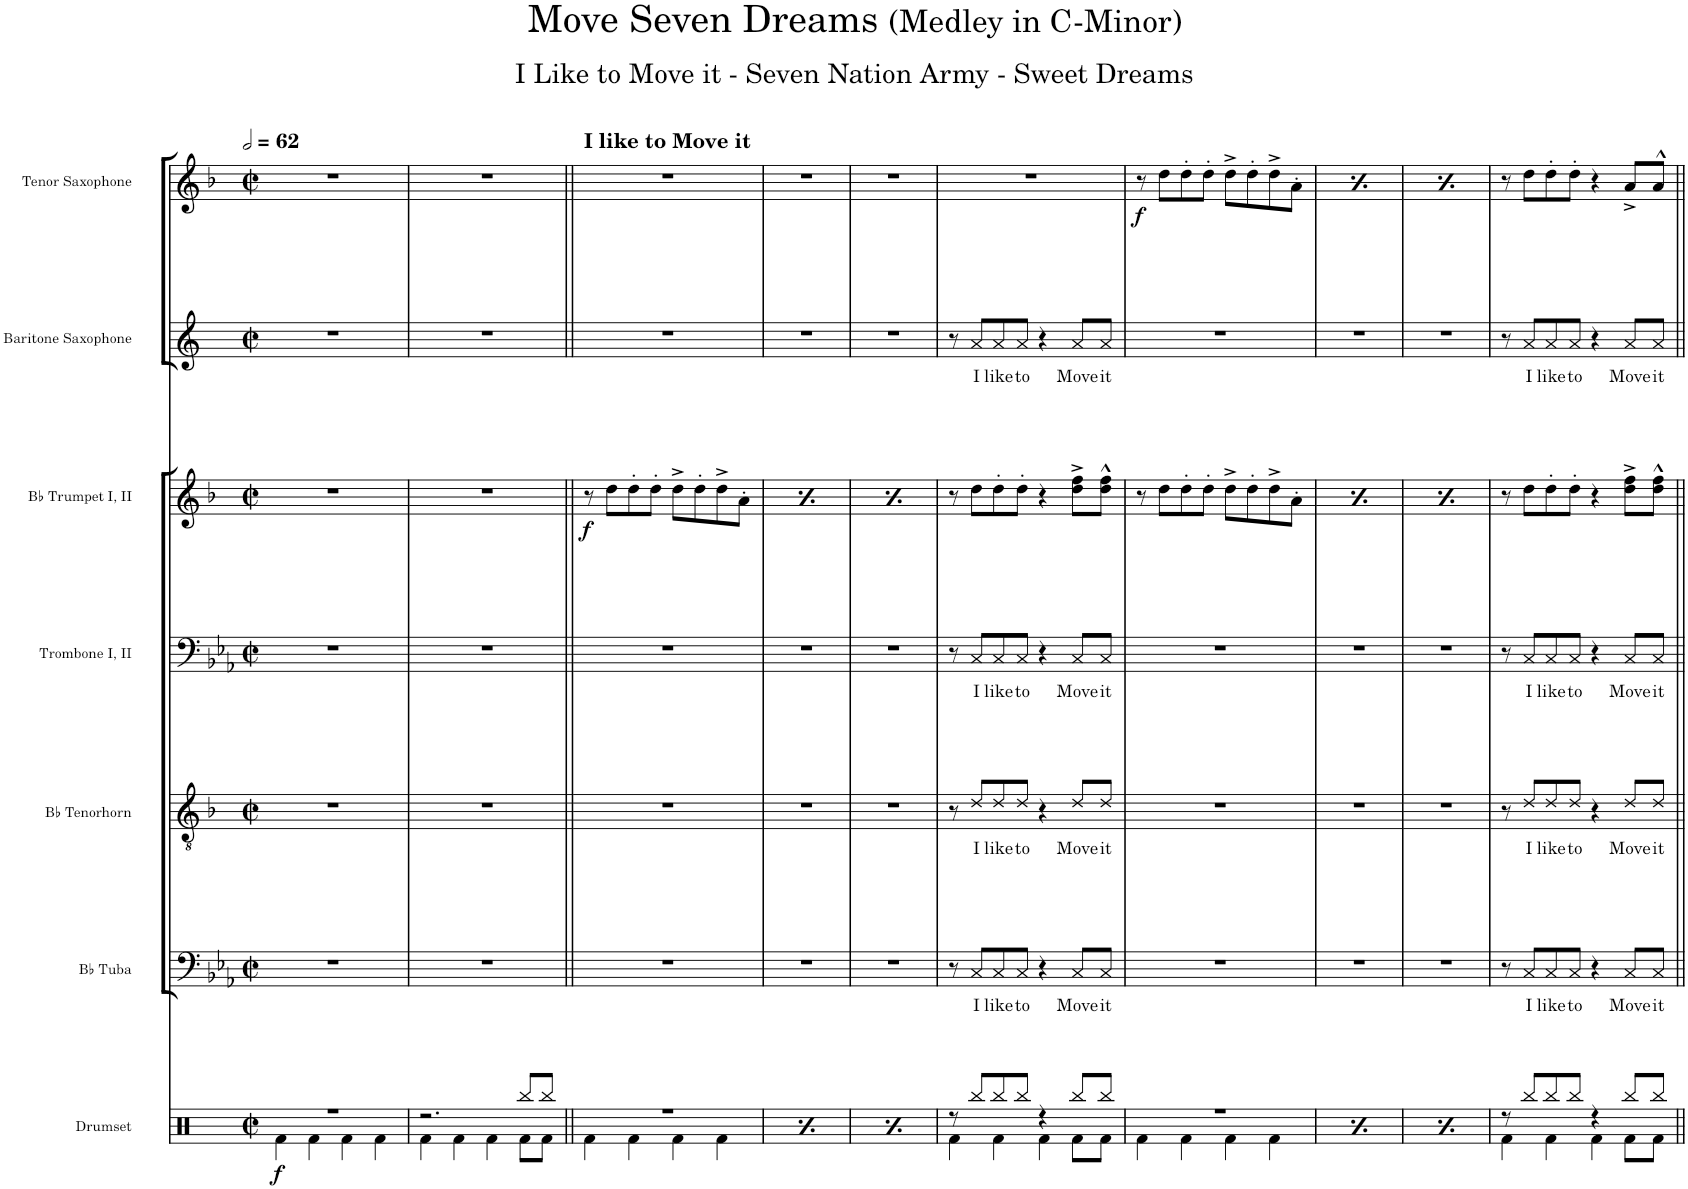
**kern	**dynam	**kern	**text	**kern	**text	**kern	**text	**kern	**dynam	**kern	**text	**kern	**dynam
*part7	*part7	*part6	*part6	*part5	*part5	*part4	*part4	*part3	*part3	*part2	*part2	*part1	*part1
*staff7	*staff7	*staff6	*staff6	*staff5	*staff5	*staff4	*staff4	*staff3	*staff3	*staff2	*staff2	*staff1	*staff1
*I"Drumset	*	*I"Bb Tuba	*	*I"Bb Tenorhorn	*	*I"Trombone I, II	*	*I"Bb Trumpet I, II	*	*I"Baritone Saxophone	*	*I"Tenor Saxophone	*
*I'D. Set	*	*I'Bb Tba.	*	*I'Bb Tenh.	*	*I'Tbn. I, II	*	*I'Bb Tpt. I, II	*	*I'Bar. Sax.	*	*I'T. Sax.	*
*clefX	*	*clefF4	*	*clefGv2	*	*clefF4	*	*clefG2	*	*clefG2	*	*clefG2	*
*	*	*	*	*Trd1c2	*	*	*	*Trd1c2	*	*Trd12c21	*	*Trd8c14	*
*k[]	*	*k[b-e-a-]	*	*k[b-]	*	*k[b-e-a-]	*	*k[b-]	*	*k[]	*	*k[b-]	*
*M2/2	*	*M2/2	*	*M2/2	*	*M2/2	*	*M2/2	*	*M2/2	*	*M2/2	*
*met(c|)	*	*met(c|)	*	*met(c|)	*	*met(c|)	*	*met(c|)	*	*met(c|)	*	*met(c|)	*
*MM124	*	*MM124	*	*MM124	*	*MM124	*	*MM124	*	*MM124	*	*MM124	*
=1	=1	=1	=1	=1	=1	=1	=1	=1	=1	=1	=1	=1	=1
*^	*	*	*	*	*	*	*	*	*	*	*	*	*
!	!	!LO:DY:b	!	!	!	!	!	!	!	!	!	!	!	!
1r	4Rf\	f	1r	.	1r	.	1r	.	1r	.	1r	.	1r	.
.	4Rf\	.	.	.	.	.	.	.	.	.	.	.	.	.
.	4Rf\	.	.	.	.	.	.	.	.	.	.	.	.	.
.	4Rf\	.	.	.	.	.	.	.	.	.	.	.	.	.
=2	=2	=2	=2	=2	=2	=2	=2	=2	=2	=2	=2	=2	=2	=2
2.r	4Rf\	.	1r	.	1r	.	1r	.	1r	.	1r	.	1r	.
.	4Rf\	.	.	.	.	.	.	.	.	.	.	.	.	.
.	4Rf\	.	.	.	.	.	.	.	.	.	.	.	.	.
8Rbb/L	8Rf\L	.	.	.	.	.	.	.	.	.	.	.	.	.
8Rbb/J	8Rf\J	.	.	.	.	.	.	.	.	.	.	.	.	.
=3||	=3||	=3||	=3||	=3||	=3||	=3||	=3||	=3||	=3||	=3||	=3||	=3||	=3||	=3||
!	!	!	!	!	!	!	!	!	!	!	!	!	!LO:TX:a:B:t=I like to Move it	!
!	!	!	!	!	!	!	!	!	!	!LO:DY:b	!	!	!	!
1r	4Rf\	.	1r	.	1r	.	1r	.	8r	f	1r	.	1r	.
.	.	.	.	.	.	.	.	.	8dd\L	.	.	.	.	.
.	4Rf\	.	.	.	.	.	.	.	8dd'\	.	.	.	.	.
.	.	.	.	.	.	.	.	.	8dd'\J	.	.	.	.	.
.	4Rf\	.	.	.	.	.	.	.	8dd^\L	.	.	.	.	.
.	.	.	.	.	.	.	.	.	8dd'\	.	.	.	.	.
.	4Rf\	.	.	.	.	.	.	.	8dd^\	.	.	.	.	.
.	.	.	.	.	.	.	.	.	8a'\J	.	.	.	.	.
=4	=4	=4	=4	=4	=4	=4	=4	=4	=4	=4	=4	=4	=4	=4
!	!	!	!	!	!	!	!	!	!	!LO:DY:b	!	!	!	!
1r	4Rf\	.	1r	.	1r	.	1r	.	8r	f	1r	.	1r	.
.	.	.	.	.	.	.	.	.	8dd\L	.	.	.	.	.
.	4Rf\	.	.	.	.	.	.	.	8dd'\	.	.	.	.	.
.	.	.	.	.	.	.	.	.	8dd'\J	.	.	.	.	.
.	4Rf\	.	.	.	.	.	.	.	8dd^\L	.	.	.	.	.
.	.	.	.	.	.	.	.	.	8dd'\	.	.	.	.	.
.	4Rf\	.	.	.	.	.	.	.	8dd^\	.	.	.	.	.
.	.	.	.	.	.	.	.	.	8a'\J	.	.	.	.	.
=5	=5	=5	=5	=5	=5	=5	=5	=5	=5	=5	=5	=5	=5	=5
!	!	!	!	!	!	!	!	!	!	!LO:DY:b	!	!	!	!
1r	4Rf\	.	1r	.	1r	.	1r	.	8r	f	1r	.	1r	.
.	.	.	.	.	.	.	.	.	8dd\L	.	.	.	.	.
.	4Rf\	.	.	.	.	.	.	.	8dd'\	.	.	.	.	.
.	.	.	.	.	.	.	.	.	8dd'\J	.	.	.	.	.
.	4Rf\	.	.	.	.	.	.	.	8dd^\L	.	.	.	.	.
.	.	.	.	.	.	.	.	.	8dd'\	.	.	.	.	.
.	4Rf\	.	.	.	.	.	.	.	8dd^\	.	.	.	.	.
.	.	.	.	.	.	.	.	.	8a'\J	.	.	.	.	.
=6	=6	=6	=6	=6	=6	=6	=6	=6	=6	=6	=6	=6	=6	=6
8r	4Rf\	.	8r	.	8r	.	8r	.	8r	.	8r	.	1r	.
!	!	!	!	!LO:LY:b	!	!LO:LY:b	!	!LO:LY:b	!	!	!	!LO:LY:b	!	!
8Rbb/L	.	.	8C/L	I	8d/L	I	8C/L	I	8dd\L	.	8a/L	I	.	.
!	!	!	!	!LO:LY:b	!	!LO:LY:b	!	!LO:LY:b	!	!	!	!LO:LY:b	!	!
8Rbb/	4Rf\	.	8C/	like	8d/	like	8C/	like	8dd'\	.	8a/	like	.	.
!	!	!	!	!LO:LY:b	!	!LO:LY:b	!	!LO:LY:b	!	!	!	!LO:LY:b	!	!
8Rbb/J	.	.	8C/J	to	8d/J	to	8C/J	to	8dd'\J	.	8a/J	to	.	.
4r	4Rf\	.	4r	.	4r	.	4r	.	4r	.	4r	.	.	.
!	!	!	!	!LO:LY:b	!	!LO:LY:b	!	!LO:LY:b	!	!	!	!LO:LY:b	!	!
8Rbb/L	8Rf\L	.	8C/L	Move	8d/L	Move	8C/L	Move	8dd\^ 8ff\^L	.	8a/L	Move	.	.
!	!	!	!	!LO:LY:b	!	!LO:LY:b	!	!LO:LY:b	!	!	!	!LO:LY:b	!	!
8Rbb/J	8Rf\J	.	8C/J	it	8d/J	it	8C/J	it	8dd\^^ 8ff\^^J	.	8a/J	it	.	.
=7	=7	=7	=7	=7	=7	=7	=7	=7	=7	=7	=7	=7	=7	=7
!	!	!	!	!	!	!	!	!	!	!	!	!	!	!LO:DY:b
1r	4Rf\	.	1r	.	1r	.	1r	.	8r	.	1r	.	8r	f
.	.	.	.	.	.	.	.	.	8dd\L	.	.	.	8dd\L	.
.	4Rf\	.	.	.	.	.	.	.	8dd'\	.	.	.	8dd'\	.
.	.	.	.	.	.	.	.	.	8dd'\J	.	.	.	8dd'\J	.
.	4Rf\	.	.	.	.	.	.	.	8dd^\L	.	.	.	8dd^\L	.
.	.	.	.	.	.	.	.	.	8dd'\	.	.	.	8dd'\	.
.	4Rf\	.	.	.	.	.	.	.	8dd^\	.	.	.	8dd^\	.
.	.	.	.	.	.	.	.	.	8a'\J	.	.	.	8a'\J	.
=8	=8	=8	=8	=8	=8	=8	=8	=8	=8	=8	=8	=8	=8	=8
!	!	!	!	!	!	!	!	!	!	!	!	!	!	!LO:DY:b
1r	4Rf\	.	1r	.	1r	.	1r	.	8r	.	1r	.	8r	f
.	.	.	.	.	.	.	.	.	8dd\L	.	.	.	8dd\L	.
.	4Rf\	.	.	.	.	.	.	.	8dd'\	.	.	.	8dd'\	.
.	.	.	.	.	.	.	.	.	8dd'\J	.	.	.	8dd'\J	.
.	4Rf\	.	.	.	.	.	.	.	8dd^\L	.	.	.	8dd^\L	.
.	.	.	.	.	.	.	.	.	8dd'\	.	.	.	8dd'\	.
.	4Rf\	.	.	.	.	.	.	.	8dd^\	.	.	.	8dd^\	.
.	.	.	.	.	.	.	.	.	8a'\J	.	.	.	8a'\J	.
=9	=9	=9	=9	=9	=9	=9	=9	=9	=9	=9	=9	=9	=9	=9
!	!	!	!	!	!	!	!	!	!	!	!	!	!	!LO:DY:b
1r	4Rf\	.	1r	.	1r	.	1r	.	8r	.	1r	.	8r	f
.	.	.	.	.	.	.	.	.	8dd\L	.	.	.	8dd\L	.
.	4Rf\	.	.	.	.	.	.	.	8dd'\	.	.	.	8dd'\	.
.	.	.	.	.	.	.	.	.	8dd'\J	.	.	.	8dd'\J	.
.	4Rf\	.	.	.	.	.	.	.	8dd^\L	.	.	.	8dd^\L	.
.	.	.	.	.	.	.	.	.	8dd'\	.	.	.	8dd'\	.
.	4Rf\	.	.	.	.	.	.	.	8dd^\	.	.	.	8dd^\	.
.	.	.	.	.	.	.	.	.	8a'\J	.	.	.	8a'\J	.
=10	=10	=10	=10	=10	=10	=10	=10	=10	=10	=10	=10	=10	=10	=10
8r	4Rf\	.	8r	.	8r	.	8r	.	8r	.	8r	.	8r	.
!	!	!	!	!LO:LY:b	!	!LO:LY:b	!	!LO:LY:b	!	!	!	!LO:LY:b	!	!
8Rbb/L	.	.	8C/L	I	8d/L	I	8C/L	I	8dd\L	.	8a/L	I	8dd\L	.
!	!	!	!	!LO:LY:b	!	!LO:LY:b	!	!LO:LY:b	!	!	!	!LO:LY:b	!	!
8Rbb/	4Rf\	.	8C/	like	8d/	like	8C/	like	8dd'\	.	8a/	like	8dd'\	.
!	!	!	!	!LO:LY:b	!	!LO:LY:b	!	!LO:LY:b	!	!	!	!LO:LY:b	!	!
8Rbb/J	.	.	8C/J	to	8d/J	to	8C/J	to	8dd'\J	.	8a/J	to	8dd'\J	.
4r	4Rf\	.	4r	.	4r	.	4r	.	4r	.	4r	.	4r	.
!	!	!	!	!LO:LY:b	!	!LO:LY:b	!	!LO:LY:b	!	!	!	!LO:LY:b	!	!
8Rbb/L	8Rf\L	.	8C/L	Move	8d/L	Move	8C/L	Move	8dd\^ 8ff\^L	.	8a/L	Move	8a^/L	.
!	!	!	!	!LO:LY:b	!	!LO:LY:b	!	!LO:LY:b	!	!	!	!LO:LY:b	!	!
8Rbb/J	8Rf\J	.	8C/J	it	8d/J	it	8C/J	it	8dd\^^ 8ff\^^J	.	8a/J	it	8a^^/J	.
*v	*v	*	*	*	*	*	*	*	*	*	*	*	*	*
=||	=||	=||	=||	=||	=||	=||	=||	=||	=||	=||	=||	=||	=||
*-	*-	*-	*-	*-	*-	*-	*-	*-	*-	*-	*-	*-	*-
